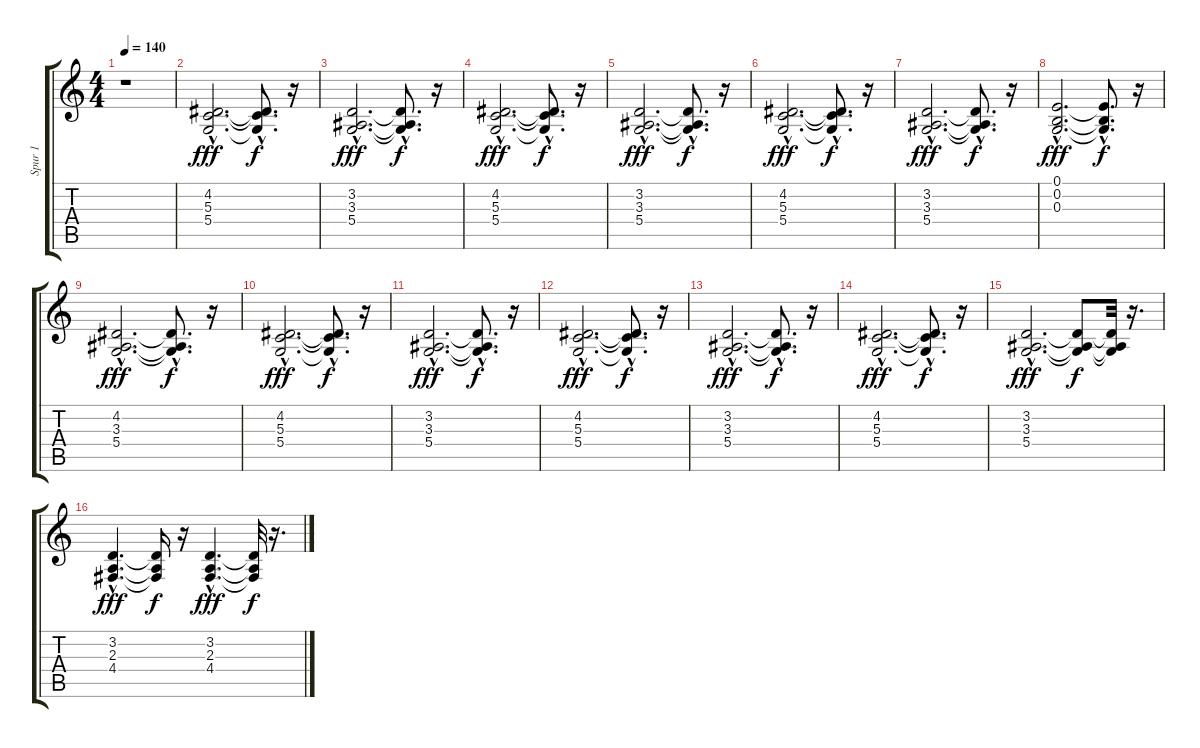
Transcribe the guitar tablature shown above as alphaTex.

\track ("Spur 1" "Spur 1") {instrument acousticgrandpiano}
\staff {score tabs}
\tuning (E4 B3 G3 D3 A2 E2) {hide}
\ts (4 4)
\tempo 140
\clef g2
\ks c
r.1{dy fff} |
(4.2{hac} 5.3{hac} 5.4{hac}).2{d} (4.2{hac t} 5.3{hac t} 5.4{hac t}).8{d dy f} r.16 |
(3.2{hac} 3.3{hac} 5.4{hac}).2{d dy fff} (3.2{hac t} 3.3{hac t} 5.4{hac t}).8{d dy f} r.16 |
(4.2{hac} 5.3{hac} 5.4{hac}).2{d dy fff} (4.2{t} 5.3{hac t} 5.4{hac t}).8{d dy f} r.16 |
(3.2{hac} 3.3{hac} 5.4{hac}).2{d dy fff} (3.2{hac t} 3.3{hac t} 5.4{hac t}).8{d dy f} r.16 |
(4.2{hac} 5.3{hac} 5.4{hac}).2{d dy fff} (4.2{hac t} 5.3{hac t} 5.4{hac t}).8{d dy f} r.16 |
(3.2{hac} 3.3{hac} 5.4{hac}).2{d dy fff} (3.2{hac t} 3.3{t} 5.4{t}).8{d dy f} r.16 |
(0.1{hac} 0.2{hac} 0.3{hac}).2{d dy fff} (0.1{hac t} 0.2{hac t} 0.3{hac t}).8{d dy f} r.16 |
(4.2{hac} 3.3{hac} 5.4{hac}).2{d dy fff} (4.2{hac t} 3.3{hac t} 5.4{hac t}).8{d dy f} r.16 |
(4.2{hac} 5.3{hac} 5.4{hac}).2{d dy fff} (4.2{hac t} 5.3{hac t} 5.4{hac t}).8{d dy f} r.16 |
(3.2{hac} 3.3{hac} 5.4{hac}).2{d dy fff} (3.2{t} 3.3{t} 5.4{hac t}).8{d dy f} r.16 |
(4.2{hac} 5.3{hac} 5.4{hac}).2{d dy fff} (4.2{t} 5.3{hac t} 5.4{hac t}).8{d dy f} r.16 |
(3.2{hac} 3.3{hac} 5.4{hac}).2{d dy fff} (3.2{hac t} 3.3{hac t} 5.4{hac t}).8{d dy f} r.16 |
(4.2{hac} 5.3{hac} 5.4{hac}).2{d dy fff} (4.2{hac t} 5.3{hac t} 5.4{hac t}).8{d dy f} r.16 |
(3.2{hac} 3.3{hac} 5.4{hac}).2{d dy fff} (3.2{t} 3.3{t} 5.4{t}).8{dy f} (3.2{t} 3.3{t} 5.4{t}).32 r.16{d} |
(3.2{hac} 2.3{hac} 4.4{hac}).4{d dy fff} (3.2{t} 2.3{t} 4.4{t}).16{dy f} r.16 (3.2{hac} 2.3{hac} 4.4{hac}).4{d dy fff} (3.2{t} 2.3{t} 4.4{t}).32{dy f} r.16{d}
